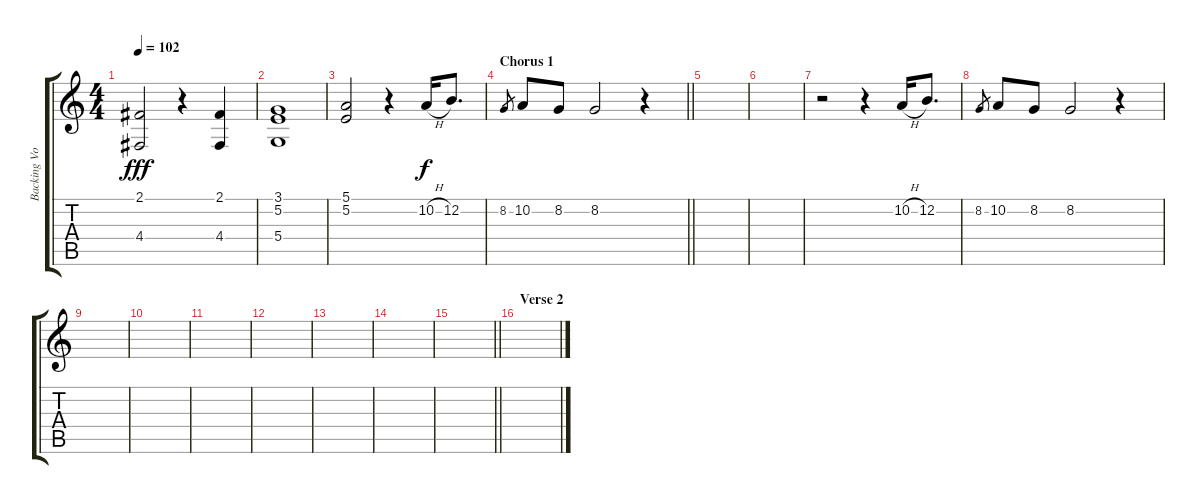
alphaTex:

\track ("Backing Vocals" "Backing Vo") {instrument lead6voice}
\staff {score tabs}
\tuning (E4 B3 G3 D3 A2 E2) {hide}
\ts (4 4)
\tempo 102
\clef g2
\ks c
(2.1 4.4).2{dy fff} r.4 (2.1 4.4).4 |
(3.1 5.2 5.4).1 |
(5.1 5.2).2 r.4 10.2{h}.16{dy f} 12.2.8{d} |
\section ("" "Chorus 1")
\barLineRight lightlight
8.2.8{gr} 10.2.8 8.2.8 8.2.2 r.4 |
|
|
r.2 r.4 10.2{h}.16 12.2.8{d} |
8.2.8{gr} 10.2.8 8.2.8 8.2.2 r.4 |
|
|
|
|
|
|
\barLineRight lightlight
|
\section ("" "Verse 2")
